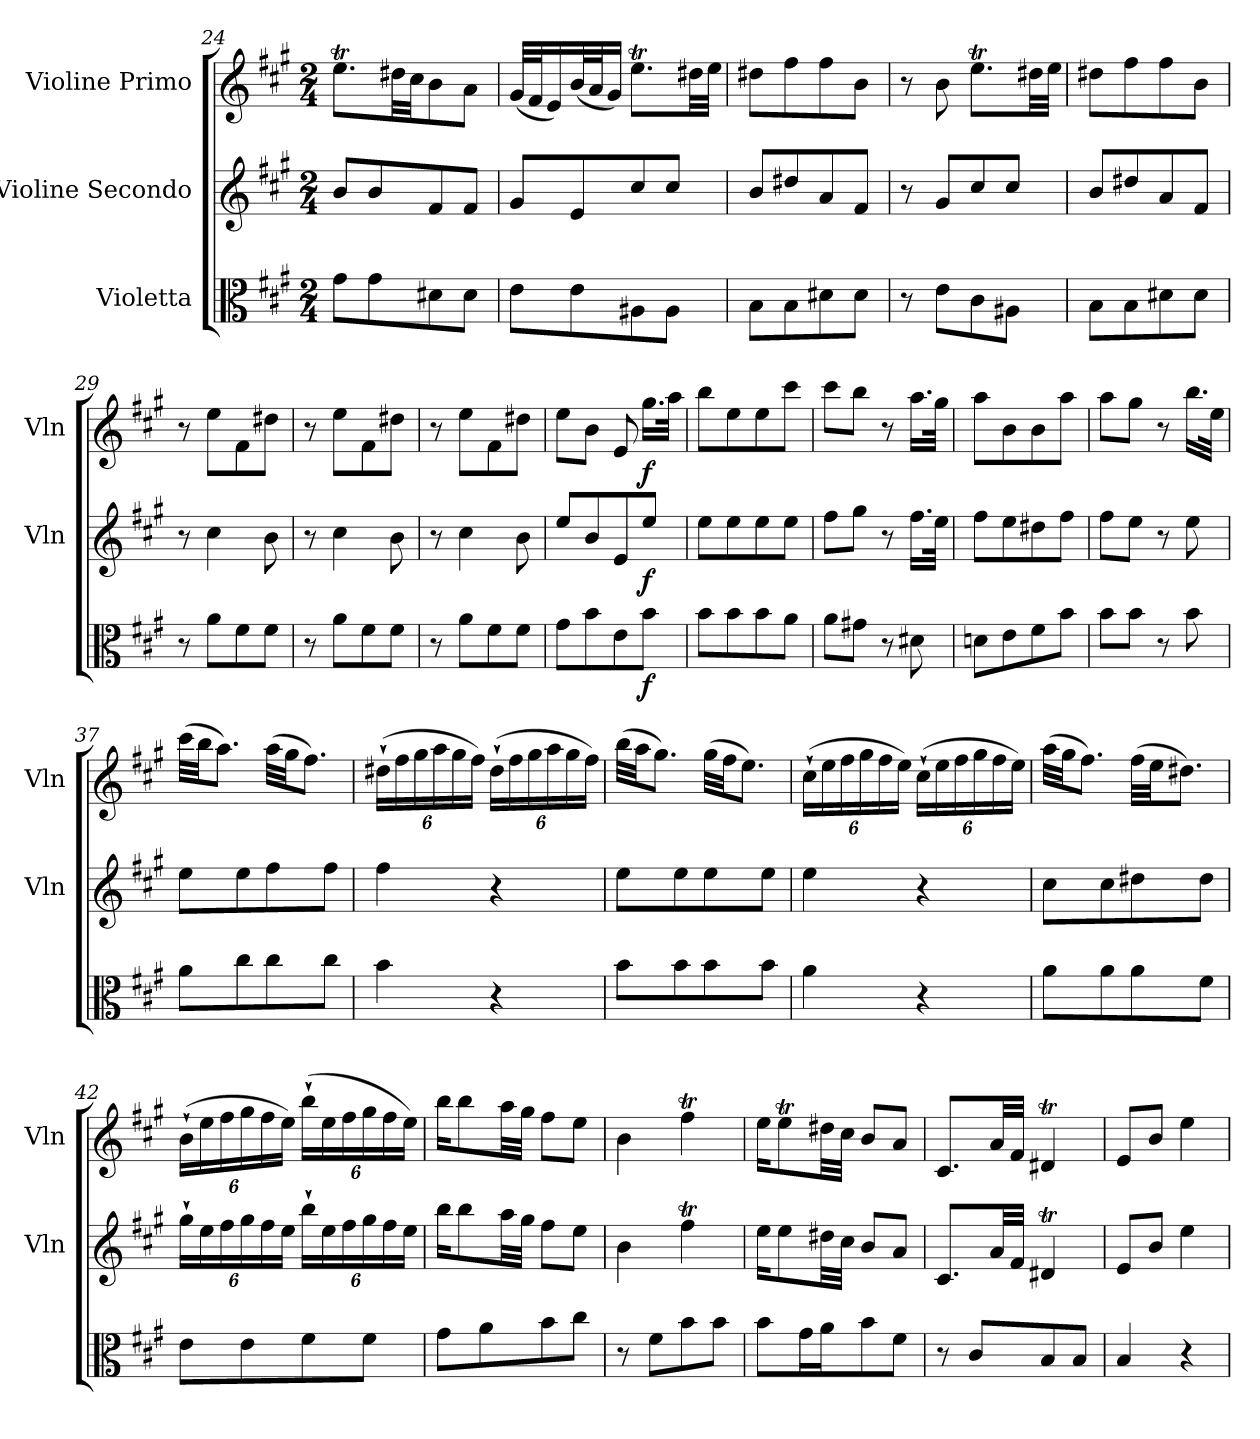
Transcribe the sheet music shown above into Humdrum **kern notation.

**kern	**dynam	**kern	**dynam	**kern	**dynam
*part3	*part3	*part2	*part2	*part1	*part1
*staff3	*staff3	*staff2	*staff2	*staff1	*staff1
*I"Violetta	*	*I"Violine Secondo	*	*I"Violine Primo	*
*	*	*I'Vln	*	*I'Vln	*
*clefC3	*	*clefG2	*	*clefG2	*
*k[f#c#g#]	*	*k[f#c#g#]	*	*k[f#c#g#]	*
*M2/4	*	*M2/4	*	*M2/4	*
=24	=24	=24	=24	=24	=24
8g#L	.	8bL	.	8.eeTL	.
8g#	.	8b	.	.	.
.	.	.	.	32dd#XLL	.
.	.	.	.	32cc#JJ	.
8d#X	.	8f#	.	8b	.
8d#J	.	8f#J	.	8aJ	.
=25	=25	=25	=25	=25	=25
8eL	.	8g#L	.	(32g#LLL	.
.	.	.	.	32f#J	.
.	.	.	.	16e)	.
8e	.	8e	.	(32bL	.
.	.	.	.	32aJ	.
.	.	.	.	16g#JJ)	.
8A#X	.	8cc#	.	8.eeTL	.
8A#J	.	8cc#J	.	.	.
.	.	.	.	32dd#XLL	.
.	.	.	.	32eeJJJ	.
=26	=26	=26	=26	=26	=26
8BL	.	8bL	.	8dd#XL	.
8B	.	8dd#X	.	8ff#	.
8d#X	.	8a	.	8ff#	.
8d#J	.	8f#J	.	8bJ	.
!!LO:LB:g=z
=27	=27	=27	=27	=27	=27
8r	.	8r	.	8r	.
8eL	.	8g#L	.	8b	.
8c#	.	8cc#	.	8.eeTL	.
8A#XJ	.	8cc#J	.	.	.
.	.	.	.	32dd#XLL	.
.	.	.	.	32eeJJJ	.
=28	=28	=28	=28	=28	=28
8BL	.	8bL	.	8dd#XL	.
8B	.	8dd#X	.	8ff#	.
8d#X	.	8a	.	8ff#	.
8d#J	.	8f#J	.	8bJ	.
=29	=29	=29	=29	=29	=29
8r	.	8r	.	8r	.
8aL	.	4cc#	.	8eeL	.
8f#	.	.	.	8f#	.
8f#J	.	8b	.	8dd#XJ	.
=30	=30	=30	=30	=30	=30
8r	.	8r	.	8r	.
8aL	.	4cc#	.	8eeL	.
8f#	.	.	.	8f#	.
8f#J	.	8b	.	8dd#XJ	.
=31	=31	=31	=31	=31	=31
8r	.	8r	.	8r	.
8aL	.	4cc#	.	8eeL	.
8f#	.	.	.	8f#	.
8f#J	.	8b	.	8dd#XJ	.
!!LO:LB:g=z
=32	=32	=32	=32	=32	=32
8g#L	.	8eeL	.	8eeL	.
8b	.	8b	.	8bJ	.
8e	.	8e	.	8e	.
8bJ	f	8eeJ	f	16.gg#LL	f
.	.	.	.	32aaJJk	.
=33	=33	=33	=33	=33	=33
8bL	.	8eeL	.	8bbL	.
8b	.	8ee	.	8ee	.
8b	.	8ee	.	8ee	.
8aJ	.	8eeJ	.	8ccc#J	.
=34	=34	=34	=34	=34	=34
8aL	.	8ff#L	.	8ccc#L	.
8g#XJ	.	8gg#J	.	8bbJ	.
8r	.	8r	.	8r	.
8d#X	.	16.ff#LL	.	16.aaLL	.
.	.	32eeJJk	.	32gg#JJk	.
=35	=35	=35	=35	=35	=35
8dnL	.	8ff#L	.	8aaL	.
8e	.	8ee	.	8b	.
8f#	.	8dd#X	.	8b	.
8bJ	.	8ff#J	.	8aaJ	.
=36	=36	=36	=36	=36	=36
8bL	.	8ff#L	.	8aaL	.
8bJ	.	8eeJ	.	8gg#J	.
8r	.	8r	.	8r	.
8b	.	8ee	.	16.bbLL	.
.	.	.	.	32eeJJk	.
!!LO:LB:g=z
=37	=37	=37	=37	=37	=37
8aL	.	8eeL	.	(32ccc#LLL	.
.	.	.	.	32bbJJ	.
.	.	.	.	8.aaJ)	.
8cc#	.	8ee	.	.	.
8cc#	.	8ff#	.	(32aaLLL	.
.	.	.	.	32gg#JJ	.
.	.	.	.	8.ff#J)	.
8cc#J	.	8ff#J	.	.	.
=38	=38	=38	=38	=38	=38
4b	.	4ff#	.	(24dd#X`LL	.
.	.	.	.	24ff#	.
.	.	.	.	24gg#	.
.	.	.	.	24aa	.
.	.	.	.	24gg#	.
.	.	.	.	24ff#JJ)	.
4r	.	4r	.	(24dd#`LL	.
.	.	.	.	24ff#	.
.	.	.	.	24gg#	.
.	.	.	.	24aa	.
.	.	.	.	24gg#	.
.	.	.	.	24ff#JJ)	.
=39	=39	=39	=39	=39	=39
8bL	.	8eeL	.	(32bbLLL	.
.	.	.	.	32aaJJ	.
.	.	.	.	8.gg#J)	.
8b	.	8ee	.	.	.
8b	.	8ee	.	(32gg#LLL	.
.	.	.	.	32ff#JJ	.
.	.	.	.	8.eeJ)	.
8bJ	.	8eeJ	.	.	.
!!LO:PB:g=z
=40	=40	=40	=40	=40	=40
4a	.	4ee	.	(24cc#`LL	.
.	.	.	.	24ee	.
.	.	.	.	24ff#	.
.	.	.	.	24gg#	.
.	.	.	.	24ff#	.
.	.	.	.	24eeJJ)	.
4r	.	4r	.	(24cc#`LL	.
.	.	.	.	24ee	.
.	.	.	.	24ff#	.
.	.	.	.	24gg#	.
.	.	.	.	24ff#	.
.	.	.	.	24eeJJ)	.
=41	=41	=41	=41	=41	=41
8aL	.	8cc#L	.	(32aaLLL	.
.	.	.	.	32gg#JJ	.
.	.	.	.	8.ff#J)	.
8a	.	8cc#	.	.	.
8a	.	8dd#X	.	(32ff#LLL	.
.	.	.	.	32eeJJ	.
.	.	.	.	8.dd#XJ)	.
8f#J	.	8dd#J	.	.	.
=42	=42	=42	=42	=42	=42
8eL	.	24gg#`LL	.	(24b`LL	.
.	.	24ee	.	24ee	.
.	.	24ff#	.	24ff#	.
8e	.	24gg#	.	24gg#	.
.	.	24ff#	.	24ff#	.
.	.	24eeJJ	.	24eeJJ)	.
8f#	.	24bb`LL	.	(24bb`LL	.
.	.	24ee	.	24ee	.
.	.	24ff#	.	24ff#	.
8f#J	.	24gg#	.	24gg#	.
.	.	24ff#	.	24ff#	.
.	.	24eeJJ	.	24eeJJ)	.
!!LO:LB:g=z
=43	=43	=43	=43	=43	=43
8g#L	.	16bbKL	.	16bbKL	.
.	.	8bb	.	8bb	.
8a	.	.	.	.	.
.	.	32aaLL	.	32aaLL	.
.	.	32gg#JJJ	.	32gg#JJJ	.
8b	.	8ff#L	.	8ff#L	.
8cc#J	.	8eeJ	.	8eeJ	.
=44	=44	=44	=44	=44	=44
8r	.	4b	.	4b	.
8f#L	.	.	.	.	.
8b	.	4ff#T	.	4ff#T	.
8bJ	.	.	.	.	.
=45	=45	=45	=45	=45	=45
8bL	.	16eeKL	.	16eeKL	.
.	.	8ee	.	8eeT	.
16g#L	.	.	.	.	.
16aJ	.	32dd#XLL	.	32dd#XLL	.
.	.	32cc#JJJ	.	32cc#JJJ	.
8b	.	8bL	.	8bL	.
8f#J	.	8aJ	.	8aJ	.
=46	=46	=46	=46	=46	=46
8r	.	8.c#L	.	8.c#L	.
8c#L	.	.	.	.	.
.	.	32aLL	.	32aLL	.
.	.	32f#JJJ	.	32f#JJJ	.
8B	.	4d#Xt	.	4d#Xt	.
8BJ	.	.	.	.	.
!!LO:LB:g=z
=47	=47	=47	=47	=47	=47
4B	.	8eL	.	8eL	.
.	.	8bJ	.	8bJ	.
4r	.	4ee	.	4ee	.
=	=	=	=	=	=
*-	*-	*-	*-	*-	*-
